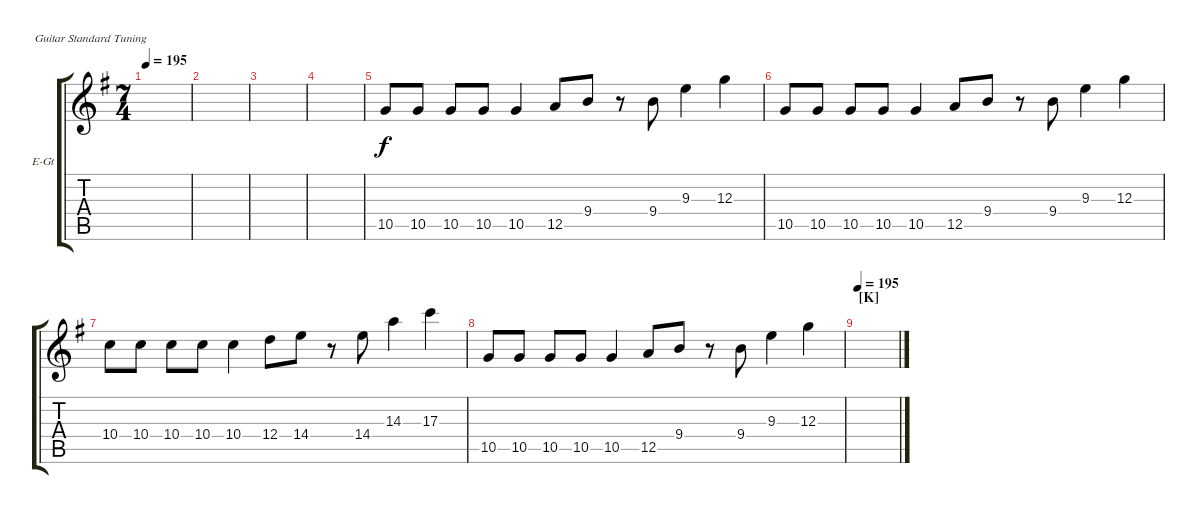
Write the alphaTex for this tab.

\defaultSystemsLayout 4
\bracketExtendMode groupsimilarinstruments
\firstSystemTrackNameOrientation horizontal
\otherSystemsTrackNameOrientation horizontal
\track ("Electric Guitar (dub)" "E-Gt") {instrument distortionguitar}
\staff {score tabs}
\tuning (E4 B3 G3 D3 A2 E2)
\ts (7 4)
\tempo 195
\clef g2
\ks eminor
|
|
|
|
10.5.8 10.5.8 10.5.8 10.5.8 10.5.4 12.5.8 9.4.8 r.8 9.4.8 9.3.4 12.3.4 |
10.5.8 10.5.8 10.5.8 10.5.8 10.5.4 12.5.8 9.4.8 r.8 9.4.8 9.3.4 12.3.4 |
10.4.8 10.4.8 10.4.8 10.4.8 10.4.4 12.4.8 14.4.8 r.8 14.4.8 14.3.4 17.3.4 |
10.5.8 10.5.8 10.5.8 10.5.8 10.5.4 12.5.8 9.4.8 r.8 9.4.8 9.3.4 12.3.4 |
\section ("K" "")
\tempo (195 0.00625)
